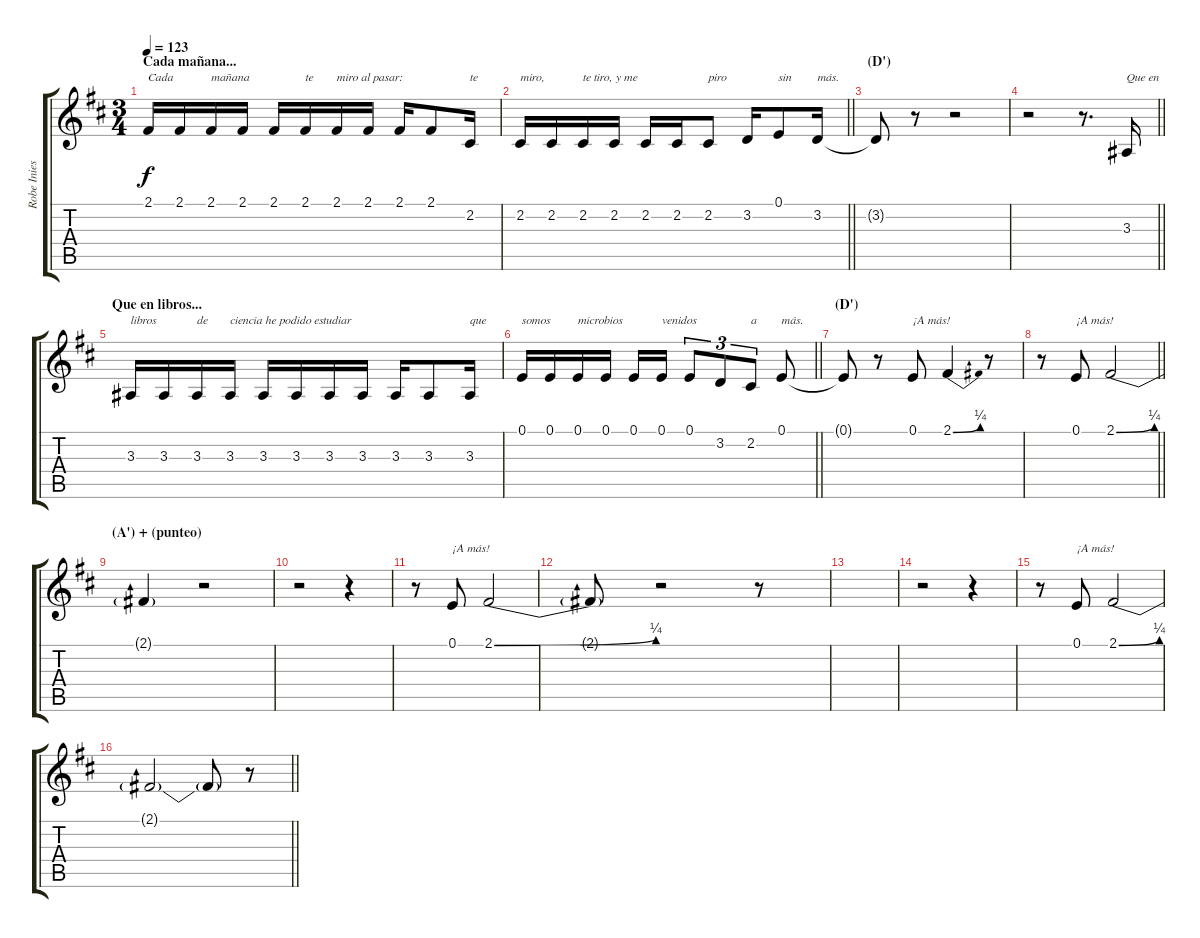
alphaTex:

\track ("Robe Iniesta - Voz" "Robe Inies") {instrument oboe}
\staff {score tabs}
\tuning (E4 B3 G3 D3 A2 E2) {hide}
\ts (3 4)
\section ("" "Cada mañana...")
\tempo 123
\clef g2
\ks bminor
2.1.16{txt "Cada" dy f} 2.1.16 2.1.16{txt "mañana"} 2.1.16 2.1.16 2.1.16{txt "te"} 2.1.16{txt "miro al pasar:"} 2.1.16 2.1.16 2.1.8 2.2.16{txt "te"} |
\barLineRight lightlight
2.2.16{txt "miro,"} 2.2.16 2.2.16{txt "te tiro, y me"} 2.2.16 2.2.16 2.2.16 2.2.8{txt "piro"} 3.2.16 0.1.8{txt "sin"} 3.2.16{txt "más."} |
\section ("" "(D')")
3.2{t}.8 r.8 r.2 |
\barLineRight lightlight
r.2 r.8{d} 3.3.16{txt "Que en"} |
\section ("" "Que en libros...")
3.3.16{txt "libros"} 3.3.16 3.3.16{txt "de"} 3.3.16{txt "ciencia he podido estudiar"} 3.3.16 3.3.16 3.3.16 3.3.16 3.3.16 3.3.8 3.3.16{txt "que"} |
\barLineRight lightlight
0.1.16{txt "somos"} 0.1.16 0.1.16{txt "microbios"} 0.1.16 0.1.16 0.1.16{txt "venidos"} 0.1.8{tu (3 2)} 3.2.8{tu (3 2)} 2.2.8{tu (3 2) txt "a"} 0.1.8{txt "más."} |
\section ("" "(D')")
0.1{t}.8 r.8 0.1.8{txt "¡A más!"} 2.1{be (bend 0 0 60 1)}.4 r.8 |
\barLineRight lightlight
r.8 0.1.8{txt "¡A más!"} 2.1{be (bend 0 0 60 1)}.2 |
\section ("" "(A') + (punteo)  ")
2.1{t}.4 r.2 |
r.2 r.4 |
r.8 0.1.8{txt "¡A más!"} 2.1{be (bend 0 0 60 1)}.2 |
2.1{t}.8 r.2 r.8 |
|
r.2 r.4 |
r.8 0.1.8{txt "¡A más!"} 2.1{be (bend 0 0 60 1)}.2 |
\barLineRight lightlight
2.1{t}.2 2.1{t}.8 r.8
